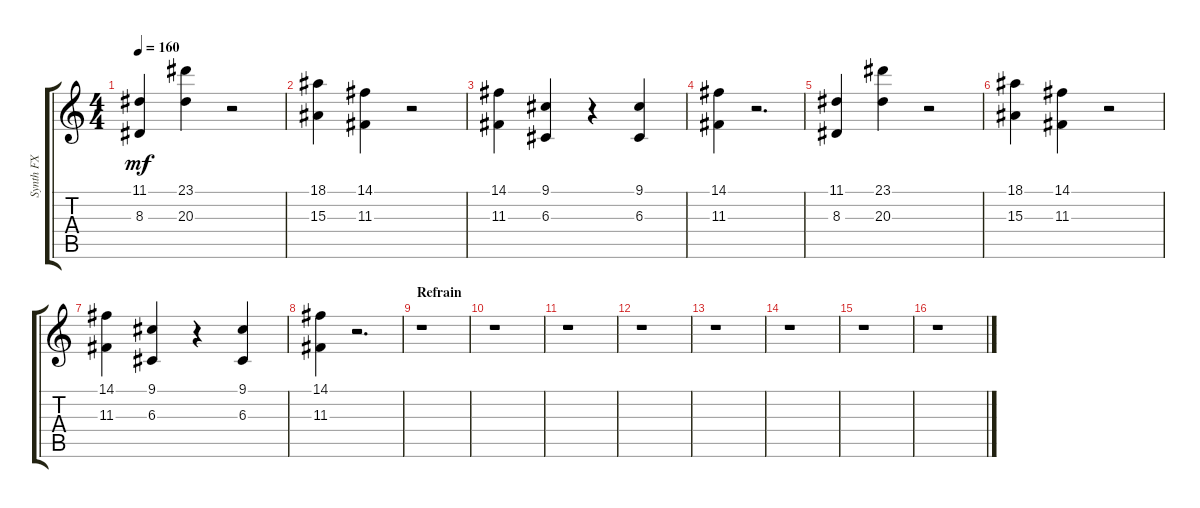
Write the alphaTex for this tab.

\track ("Synth FX" "Synth FX") {instrument fx5brightness}
\staff {score tabs}
\tuning (E4 B3 G3 D3 A2 E2) {hide}
\ts (4 4)
\tempo 160
\clef g2
\ks c
(11.1 8.3).4{dy mf} (23.1 20.3).4 r.2 |
(18.1 15.3).4 (14.1 11.3).4 r.2 |
(14.1 11.3).4 (9.1 6.3).4 r.4 (9.1 6.3).4 |
(14.1 11.3).4 r.2{d} |
(11.1 8.3).4 (23.1 20.3).4 r.2 |
(18.1 15.3).4 (14.1 11.3).4 r.2 |
(14.1 11.3).4 (9.1 6.3).4 r.4 (9.1 6.3).4 |
(14.1 11.3).4 r.2{d} |
\section ("" "Refrain")
r.1 |
r.1 |
r.1 |
r.1 |
r.1 |
r.1 |
r.1 |
r.1
